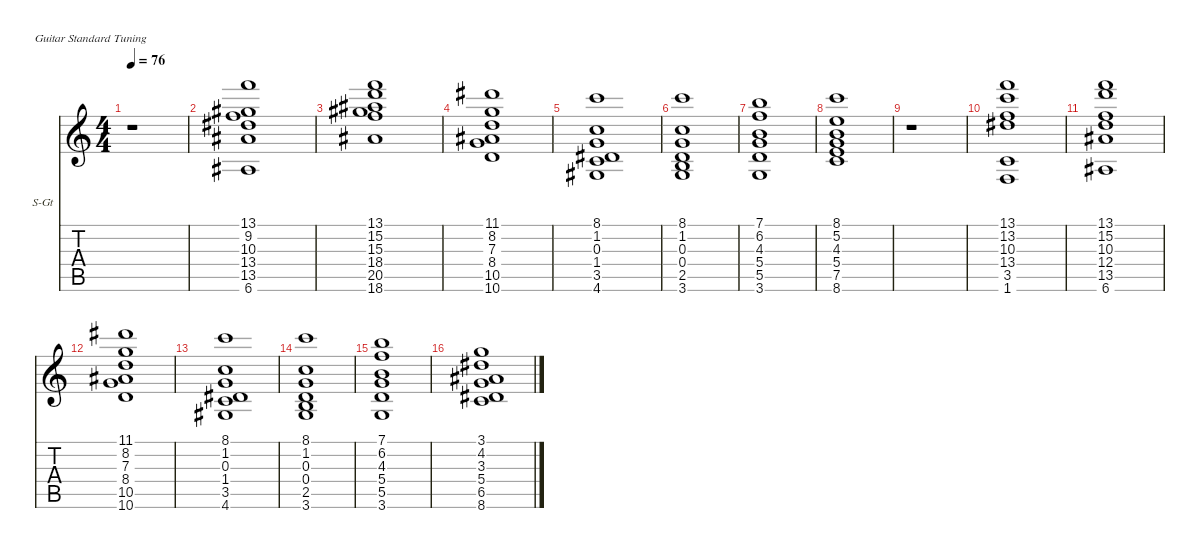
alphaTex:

\hideDynamics
\bracketExtendMode nobrackets
\firstSystemTrackNameOrientation horizontal
\otherSystemsTrackNameOrientation horizontal
\track ("Synth" "S-Gt") {instrument stringensemble1}
\staff {score tabs}
\tuning (E4 B3 G3 D3 A2 E2)
\displaytranspose 12
\ts (4 4)
\tempo 76
\clef g2
\ks c
r.1{dy f beam Down} |
(13.1 9.2{acc #} 10.3 13.4{acc #} 13.5{acc #} 6.6{acc #}).1{beam Down} |
(13.1 15.2 15.3{acc #} 18.4{acc #} 20.5 18.6{acc #}).1{beam Down} |
(11.1{acc #} 8.2 7.3 8.4{acc #} 10.5 10.6).1{beam Down} |
(8.1 1.2 0.3 1.4{acc #} 3.5 4.6{acc #}).1{beam Up} |
(8.1 1.2 0.3 0.4 2.5 3.6).1{beam Up} |
(7.1 6.2 4.3 5.4 5.5 3.6).1{beam Up} |
(8.1 5.2 4.3 5.4 7.5 8.6).1{beam Down} |
r.1{beam Down} |
(13.1 13.2 10.3 13.4{acc #} 3.5 1.6).1{beam Down} |
(13.1 15.2 10.3 12.4 13.5{acc #} 6.6{acc #}).1{beam Down} |
(11.1{acc #} 8.2 7.3 8.4{acc #} 10.5 10.6).1{beam Down} |
(8.1 1.2 0.3 1.4{acc #} 3.5 4.6{acc #}).1{beam Up} |
(8.1 1.2 0.3 0.4 2.5 3.6).1{beam Up} |
(7.1 6.2 4.3 5.4 5.5 3.6).1{beam Up} |
(3.1 4.2{acc #} 3.3{acc #} 5.4 6.5{acc #} 8.6).1{beam Up}
